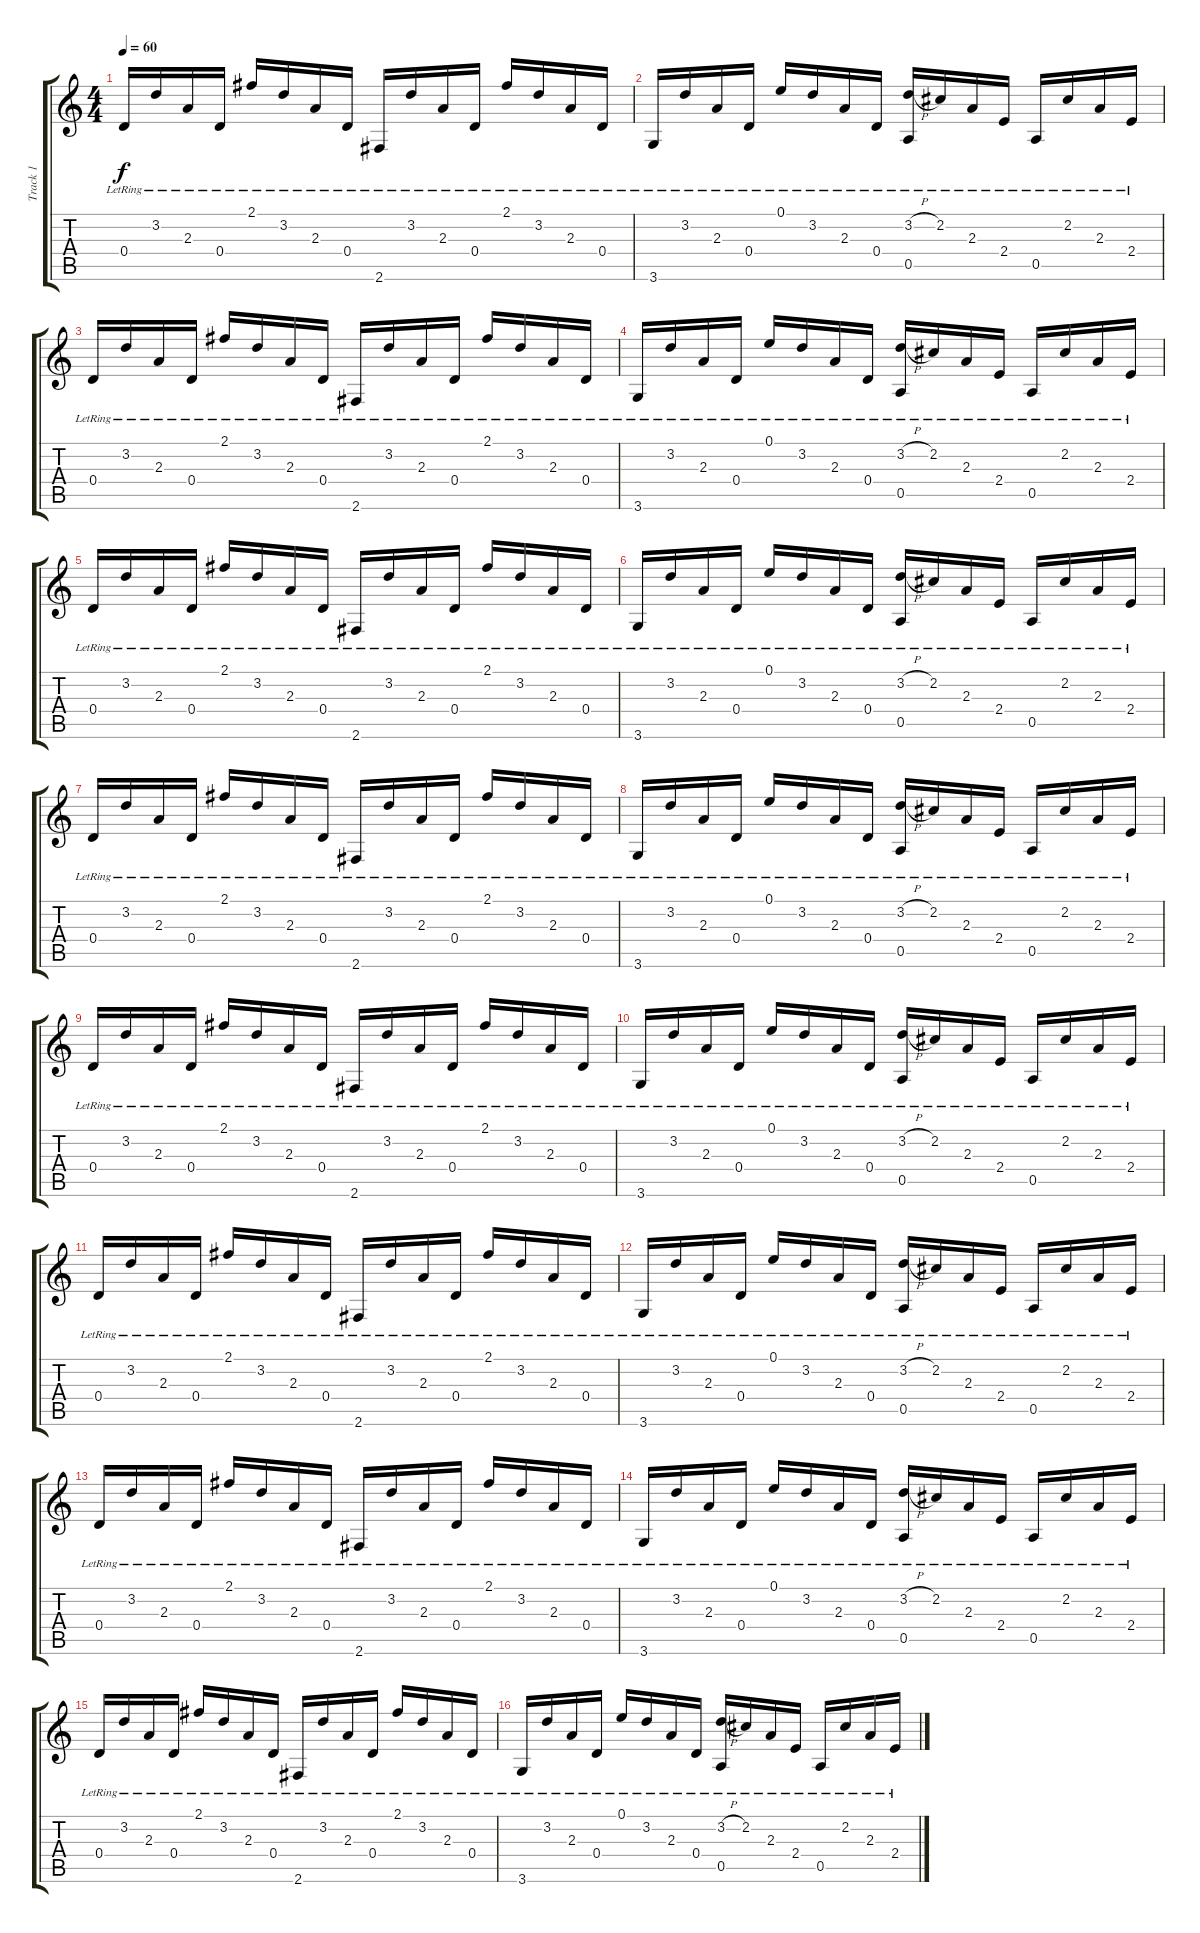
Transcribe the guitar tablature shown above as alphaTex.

\track ("Track 1" "Track 1") {instrument acousticguitarnylon}
\staff {score tabs}
\tuning (E4 B3 G3 D3 A2 E2) {hide}
\ts (4 4)
\tempo 60
\clef g2
\ks c
0.4{lr}.16{dy f instrument acousticguitarnylon} 3.2{lr}.16 2.3{lr}.16 0.4{lr}.16 2.1{lr}.16 3.2{lr}.16 2.3{lr}.16 0.4{lr}.16 2.6{lr}.16 3.2{lr}.16 2.3{lr}.16 0.4{lr}.16 2.1{lr}.16 3.2{lr}.16 2.3{lr}.16 0.4{lr}.16 |
3.6{lr}.16 3.2{lr}.16 2.3{lr}.16 0.4{lr}.16 0.1{lr}.16 3.2{lr}.16 2.3{lr}.16 0.4{lr}.16 (3.2{h} 0.5{lr}).16 2.2{lr}.16 2.3{lr}.16 2.4{lr}.16 0.5{lr}.16 2.2{lr}.16 2.3{lr}.16 2.4{lr}.16 |
0.4{lr}.16 3.2{lr}.16 2.3{lr}.16 0.4{lr}.16 2.1{lr}.16 3.2{lr}.16 2.3{lr}.16 0.4{lr}.16 2.6{lr}.16 3.2{lr}.16 2.3{lr}.16 0.4{lr}.16 2.1{lr}.16 3.2{lr}.16 2.3{lr}.16 0.4{lr}.16 |
3.6{lr}.16 3.2{lr}.16 2.3{lr}.16 0.4{lr}.16 0.1{lr}.16 3.2{lr}.16 2.3{lr}.16 0.4{lr}.16 (3.2{h} 0.5{lr}).16 2.2{lr}.16 2.3{lr}.16 2.4{lr}.16 0.5{lr}.16 2.2{lr}.16 2.3{lr}.16 2.4{lr}.16 |
0.4{lr}.16 3.2{lr}.16 2.3{lr}.16 0.4{lr}.16 2.1{lr}.16 3.2{lr}.16 2.3{lr}.16 0.4{lr}.16 2.6{lr}.16 3.2{lr}.16 2.3{lr}.16 0.4{lr}.16 2.1{lr}.16 3.2{lr}.16 2.3{lr}.16 0.4{lr}.16 |
3.6{lr}.16 3.2{lr}.16 2.3{lr}.16 0.4{lr}.16 0.1{lr}.16 3.2{lr}.16 2.3{lr}.16 0.4{lr}.16 (3.2{h} 0.5{lr}).16 2.2{lr}.16 2.3{lr}.16 2.4{lr}.16 0.5{lr}.16 2.2{lr}.16 2.3{lr}.16 2.4{lr}.16 |
0.4{lr}.16 3.2{lr}.16 2.3{lr}.16 0.4{lr}.16 2.1{lr}.16 3.2{lr}.16 2.3{lr}.16 0.4{lr}.16 2.6{lr}.16 3.2{lr}.16 2.3{lr}.16 0.4{lr}.16 2.1{lr}.16 3.2{lr}.16 2.3{lr}.16 0.4{lr}.16 |
3.6{lr}.16 3.2{lr}.16 2.3{lr}.16 0.4{lr}.16 0.1{lr}.16 3.2{lr}.16 2.3{lr}.16 0.4{lr}.16 (3.2{h} 0.5{lr}).16 2.2{lr}.16 2.3{lr}.16 2.4{lr}.16 0.5{lr}.16 2.2{lr}.16 2.3{lr}.16 2.4{lr}.16 |
0.4{lr}.16 3.2{lr}.16 2.3{lr}.16 0.4{lr}.16 2.1{lr}.16 3.2{lr}.16 2.3{lr}.16 0.4{lr}.16 2.6{lr}.16 3.2{lr}.16 2.3{lr}.16 0.4{lr}.16 2.1{lr}.16 3.2{lr}.16 2.3{lr}.16 0.4{lr}.16 |
3.6{lr}.16 3.2{lr}.16 2.3{lr}.16 0.4{lr}.16 0.1{lr}.16 3.2{lr}.16 2.3{lr}.16 0.4{lr}.16 (3.2{h} 0.5{lr}).16 2.2{lr}.16 2.3{lr}.16 2.4{lr}.16 0.5{lr}.16 2.2{lr}.16 2.3{lr}.16 2.4{lr}.16 |
0.4{lr}.16 3.2{lr}.16 2.3{lr}.16 0.4{lr}.16 2.1{lr}.16 3.2{lr}.16 2.3{lr}.16 0.4{lr}.16 2.6{lr}.16 3.2{lr}.16 2.3{lr}.16 0.4{lr}.16 2.1{lr}.16 3.2{lr}.16 2.3{lr}.16 0.4{lr}.16 |
3.6{lr}.16 3.2{lr}.16 2.3{lr}.16 0.4{lr}.16 0.1{lr}.16 3.2{lr}.16 2.3{lr}.16 0.4{lr}.16 (3.2{h} 0.5{lr}).16 2.2{lr}.16 2.3{lr}.16 2.4{lr}.16 0.5{lr}.16 2.2{lr}.16 2.3{lr}.16 2.4{lr}.16 |
0.4{lr}.16 3.2{lr}.16 2.3{lr}.16 0.4{lr}.16 2.1{lr}.16 3.2{lr}.16 2.3{lr}.16 0.4{lr}.16 2.6{lr}.16 3.2{lr}.16 2.3{lr}.16 0.4{lr}.16 2.1{lr}.16 3.2{lr}.16 2.3{lr}.16 0.4{lr}.16 |
3.6{lr}.16 3.2{lr}.16 2.3{lr}.16 0.4{lr}.16 0.1{lr}.16 3.2{lr}.16 2.3{lr}.16 0.4{lr}.16 (3.2{h} 0.5{lr}).16 2.2{lr}.16 2.3{lr}.16 2.4{lr}.16 0.5{lr}.16 2.2{lr}.16 2.3{lr}.16 2.4{lr}.16 |
0.4{lr}.16 3.2{lr}.16 2.3{lr}.16 0.4{lr}.16 2.1{lr}.16 3.2{lr}.16 2.3{lr}.16 0.4{lr}.16 2.6{lr}.16 3.2{lr}.16 2.3{lr}.16 0.4{lr}.16 2.1{lr}.16 3.2{lr}.16 2.3{lr}.16 0.4{lr}.16 |
3.6{lr}.16 3.2{lr}.16 2.3{lr}.16 0.4{lr}.16 0.1{lr}.16 3.2{lr}.16 2.3{lr}.16 0.4{lr}.16 (3.2{h} 0.5{lr}).16 2.2{lr}.16 2.3{lr}.16 2.4{lr}.16 0.5{lr}.16 2.2{lr}.16 2.3{lr}.16 2.4{lr}.16
